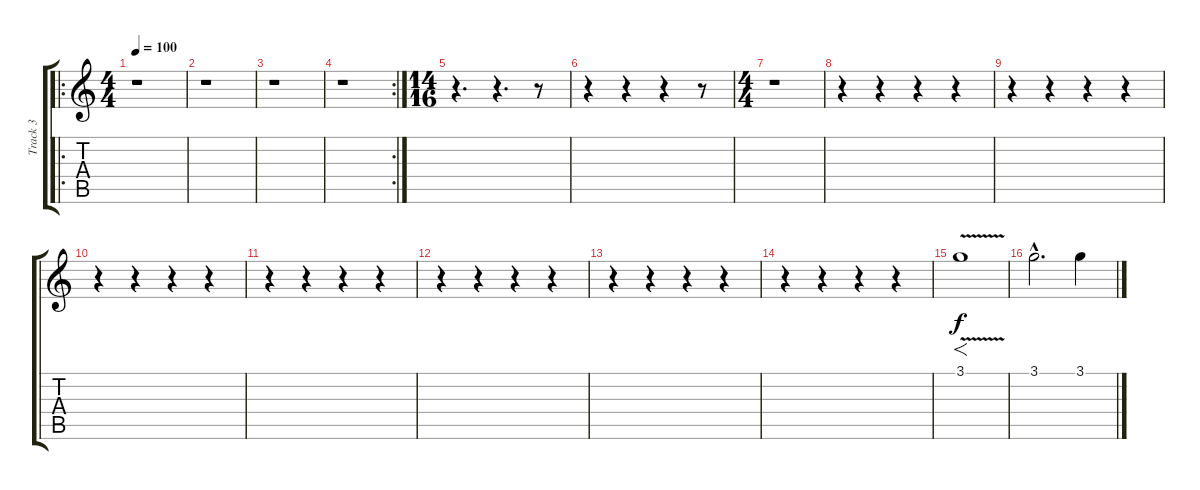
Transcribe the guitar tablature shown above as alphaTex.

\track ("Track 3" "Track 3") {instrument distortionguitar}
\staff {score tabs}
\tuning (E4 B3 G3 D3 A2 E2) {hide}
\ro
\ts (4 4)
\tempo 100
\clef g2
\ks c
r.1{dy f} |
r.1 |
r.1 |
\rc 2
r.1 |
\ts (14 16)
r.4{d} r.4{d} r.8 |
r.4 r.4 r.4 r.8 |
\ts (4 4)
r.1 |
r.4 r.4 r.4 r.4 |
r.4 r.4 r.4 r.4 |
r.4 r.4 r.4 r.4 |
r.4 r.4 r.4 r.4 |
r.4 r.4 r.4 r.4 |
r.4 r.4 r.4 r.4 |
r.4 r.4 r.4 r.4 |
3.1{v}.1{f} |
3.1{hac}.2{d} 3.1{ss}.4
